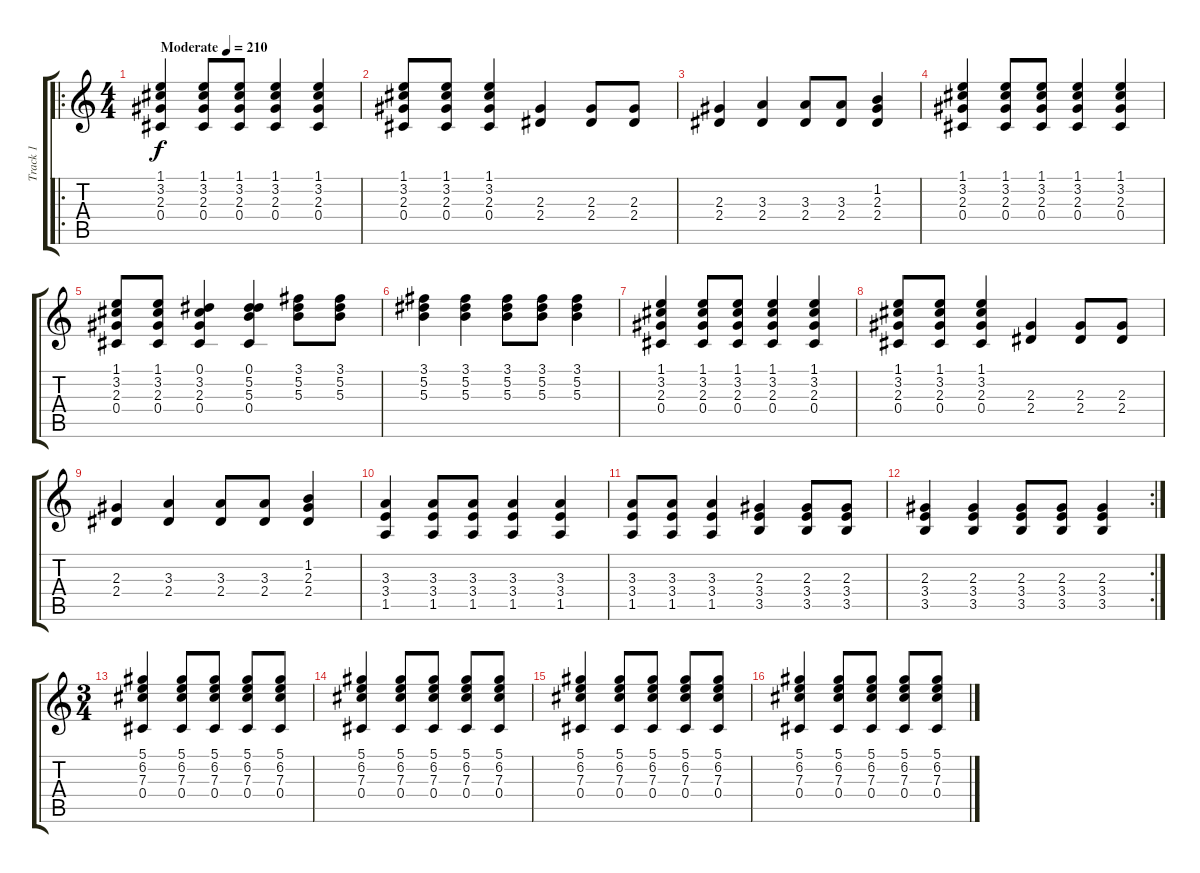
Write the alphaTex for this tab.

\track ("Track 1" "Track 1") {instrument distortionguitar}
\staff {score tabs}
\tuning (Eb4 Bb3 Gb3 Db3 Ab2 Eb2) {hide}
\ro
\ts (4 4)
\tempo (210 "Moderate")
\clef g2
\ks c
(1.1 3.2 2.3 0.4).4{dy f instrument distortionguitar} (1.1 3.2 2.3 0.4).8 (1.1 3.2 2.3 0.4).8 (1.1 3.2 2.3 0.4).4 (1.1 3.2 2.3 0.4).4 |
(1.1 3.2 2.3 0.4).8 (1.1 3.2 2.3 0.4).8 (1.1 3.2 2.3 0.4).4 (2.3 2.4).4 (2.3 2.4).8 (2.3 2.4).8 |
(2.3 2.4).4 (3.3 2.4).4 (3.3 2.4).8 (3.3 2.4).8 (1.2 2.3 2.4).4 |
(1.1 3.2 2.3 0.4).4 (1.1 3.2 2.3 0.4).8 (1.1 3.2 2.3 0.4).8 (1.1 3.2 2.3 0.4).4 (1.1 3.2 2.3 0.4).4 |
(1.1 3.2 2.3 0.4).8 (1.1 3.2 2.3 0.4).8 (0.1 3.2 2.3 0.4).4 (0.1 5.2 5.3 0.4).4 (3.1 5.2 5.3).8 (3.1 5.2 5.3).8 |
(3.1 5.2 5.3).4 (3.1 5.2 5.3).4 (3.1 5.2 5.3).8 (3.1 5.2 5.3).8 (3.1 5.2 5.3).4 |
(1.1 3.2 2.3 0.4).4 (1.1 3.2 2.3 0.4).8 (1.1 3.2 2.3 0.4).8 (1.1 3.2 2.3 0.4).4 (1.1 3.2 2.3 0.4).4 |
(1.1 3.2 2.3 0.4).8 (1.1 3.2 2.3 0.4).8 (1.1 3.2 2.3 0.4).4 (2.3 2.4).4 (2.3 2.4).8 (2.3 2.4).8 |
(2.3 2.4).4 (3.3 2.4).4 (3.3 2.4).8 (3.3 2.4).8 (1.2 2.3 2.4).4 |
(3.3 3.4 1.5).4 (3.3 3.4 1.5).8 (3.3 3.4 1.5).8 (3.3 3.4 1.5).4 (3.3 3.4 1.5).4 |
(3.3 3.4 1.5).8 (3.3 3.4 1.5).8 (3.3 3.4 1.5).4 (2.3 3.4 3.5).4 (2.3 3.4 3.5).8 (2.3 3.4 3.5).8 |
\rc 2
(2.3 3.4 3.5).4 (2.3 3.4 3.5).4 (2.3 3.4 3.5).8 (2.3 3.4 3.5).8 (2.3 3.4 3.5).4 |
\ts (3 4)
(5.1 6.2 7.3 0.4).4 (5.1 6.2 7.3 0.4).8 (5.1 6.2 7.3 0.4).8 (5.1 6.2 7.3 0.4).8 (5.1 6.2 7.3 0.4).8 |
(5.1 6.2 7.3 0.4).4 (5.1 6.2 7.3 0.4).8 (5.1 6.2 7.3 0.4).8 (5.1 6.2 7.3 0.4).8 (5.1 6.2 7.3 0.4).8 |
(5.1 6.2 7.3 0.4).4 (5.1 6.2 7.3 0.4).8 (5.1 6.2 7.3 0.4).8 (5.1 6.2 7.3 0.4).8 (5.1 6.2 7.3 0.4).8 |
(5.1 6.2 7.3 0.4).4 (5.1 6.2 7.3 0.4).8 (5.1 6.2 7.3 0.4).8 (5.1 6.2 7.3 0.4).8 (5.1 6.2 7.3 0.4).8
